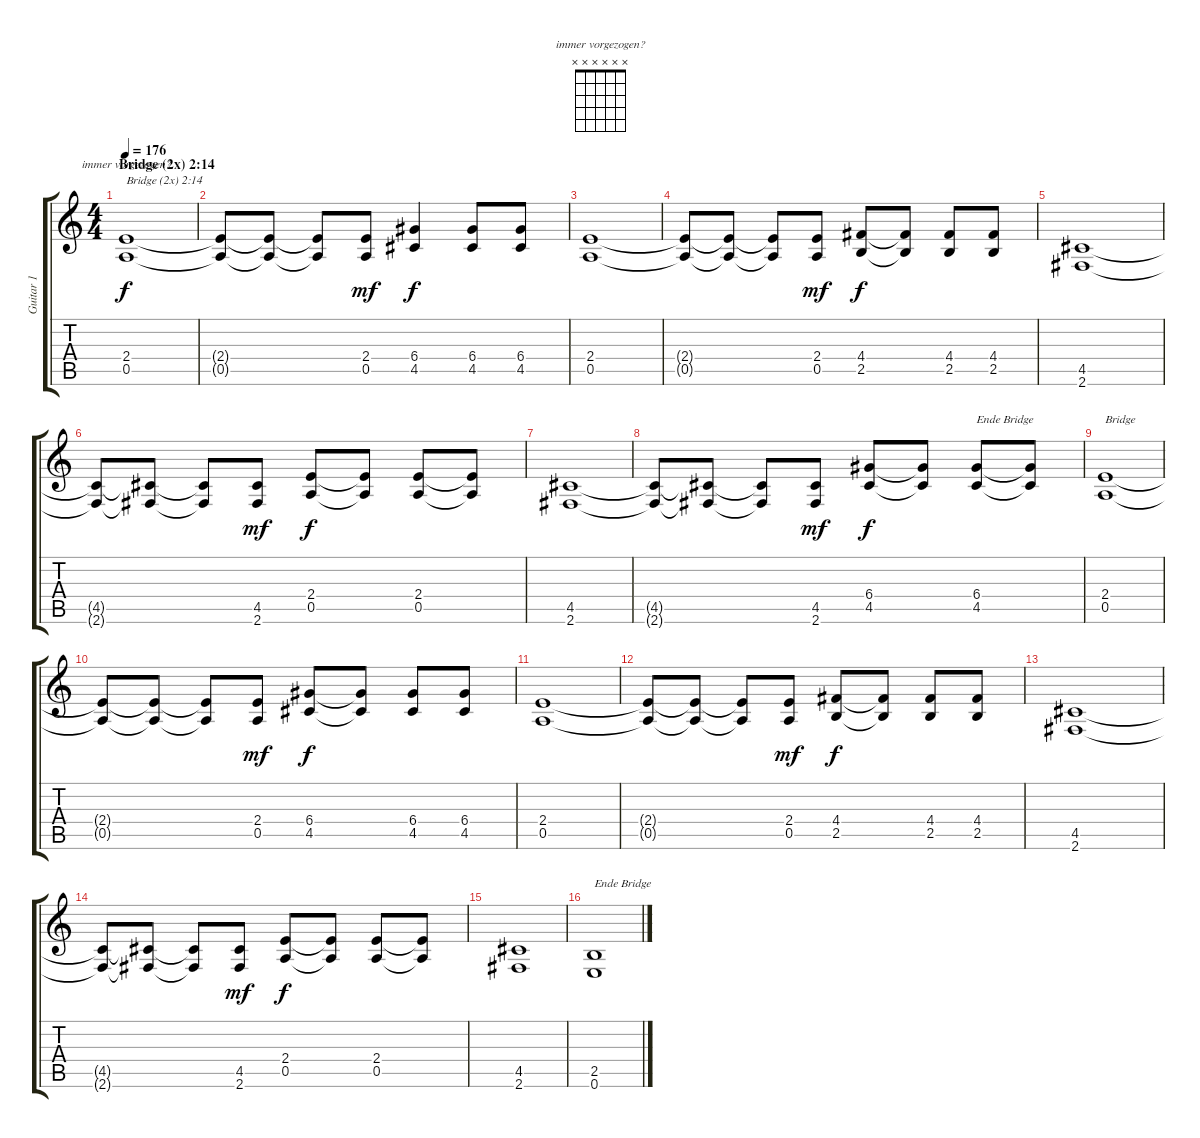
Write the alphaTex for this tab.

\track ("Guitar 1" "Guitar 1") {instrument overdrivenguitar}
\staff {score tabs}
\tuning (E4 B3 G3 D3 A2 E2) {hide}
\chord ("immer vorgezogen?" x x x x x x)
\ts (4 4)
\section ("" "Bridge (2x) 2:14")
\tempo 176
\clef g2
\ks c
(2.4 0.5).1{ch "immer vorgezogen?" txt "Bridge (2x) 2:14" dy f} |
(2.4{t} 0.5{t}).8 (2.4{t} 0.5{t}).8 (2.4{t} 0.5{t}).8 (2.4 0.5).8{dy mf} (6.4 4.5).4{dy f} (6.4 4.5).8 (6.4 4.5).8 |
(2.4 0.5).1 |
(2.4{t} 0.5{t}).8 (2.4{t} 0.5{t}).8 (2.4{t} 0.5{t}).8 (2.4 0.5).8{dy mf} (4.4 2.5).8{dy f} (4.4{t} 2.5{t}).8 (4.4 2.5).8 (4.4 2.5).8 |
(4.5 2.6).1 |
(4.5{t} 2.6{t}).8 (4.5{t} 2.6{t}).8 (4.5{t} 2.6{t}).8 (4.5 2.6).8{dy mf} (2.4 0.5).8{dy f} (2.4{t} 0.5{t}).8 (2.4 0.5).8 (2.4{t} 0.5{t}).8 |
(4.5 2.6).1 |
(4.5{t} 2.6{t}).8 (4.5{t} 2.6{t}).8 (4.5{t} 2.6{t}).8 (4.5 2.6).8{dy mf} (6.4 4.5).8{dy f} (6.4{t} 4.5{t}).8 (6.4 4.5).8{txt "Ende Bridge"} (6.4{t} 4.5{t}).8 |
(2.4 0.5).1{txt "Bridge"} |
(2.4{t} 0.5{t}).8 (2.4{t} 0.5{t}).8 (2.4{t} 0.5{t}).8 (2.4 0.5).8{dy mf} (6.4 4.5).8{dy f} (6.4{t} 4.5{t}).8 (6.4 4.5).8 (6.4 4.5).8 |
(2.4 0.5).1 |
(2.4{t} 0.5{t}).8 (2.4{t} 0.5{t}).8 (2.4{t} 0.5{t}).8 (2.4 0.5).8{dy mf} (4.4 2.5).8{dy f} (4.4{t} 2.5{t}).8 (4.4 2.5).8 (4.4 2.5).8 |
(4.5 2.6).1 |
(4.5{t} 2.6{t}).8 (4.5{t} 2.6{t}).8 (4.5{t} 2.6{t}).8 (4.5 2.6).8{dy mf} (2.4 0.5).8{dy f} (2.4{t} 0.5{t}).8 (2.4 0.5).8 (2.4{t} 0.5{t}).8 |
(4.5 2.6).1 |
(2.5 0.6).1{txt "Ende Bridge"}
